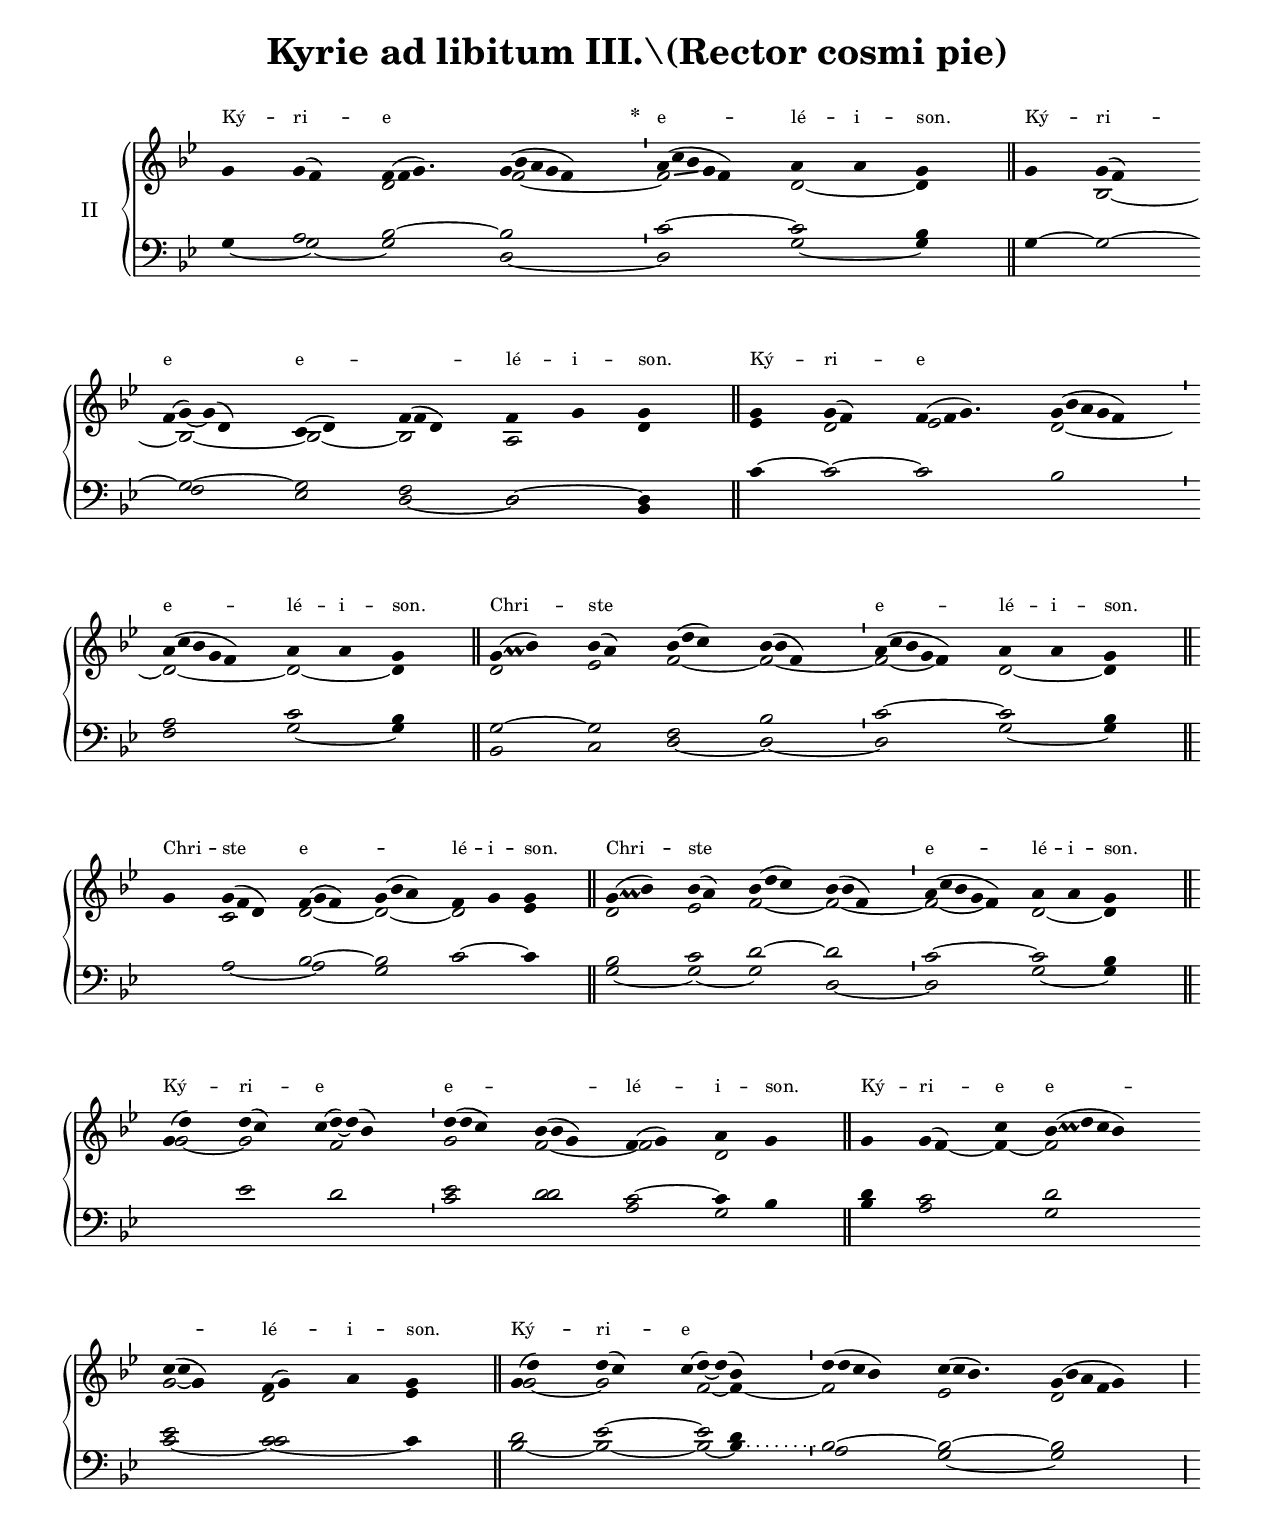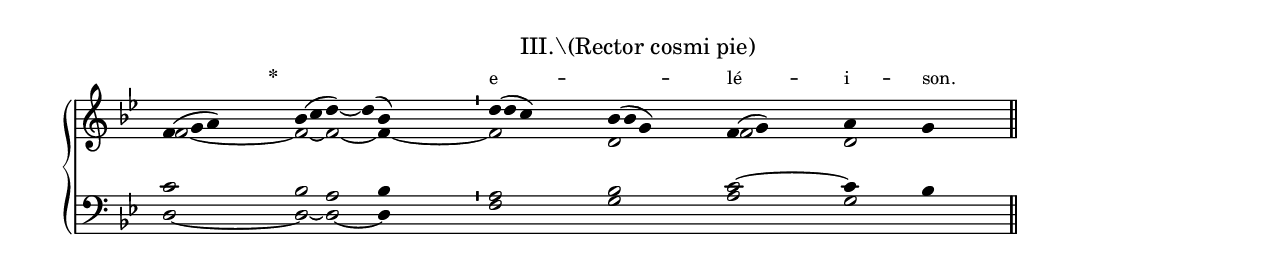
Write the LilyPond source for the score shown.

\version "2.18"
\include "gregorian.ly"
\include "noh2.ily"

%Page reference: page v.127
%(volume.page)

global = {
 \key g \minor
 \cadenzaOn 
 \override Glissando #'thickness = #2.0
}

\header {
  title = \markup \center-column {"Kyrie ad libitum III.\\(Rector cosmi pie)" \vspace #1 }
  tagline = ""
  composer = ""
}

\paper {
 #(include-special-characters)
  oddHeaderMarkup = \markup \fill-line {
    \line {}
    \center-column {
      \on-the-fly #first-page     " "
      \on-the-fly #not-first-page "III. (Rector cosmi pie)"
    }
    \line { \on-the-fly #print-page-number-check-first \fromproperty #'page:page-number-string }
  }
  evenHeaderMarkup = \markup \fill-line {
    \line { \on-the-fly #print-page-number-check-first \fromproperty #'page:page-number-string }
    \center-column { "III.\\(Rector cosmi pie)" }
    \line {}
  }
}

chantText = \lyricmode {
Ký -- ri -- e _ 
\set stanza = " * " e -- lé -- i -- son. 
Ký -- ri -- e e -- _ lé -- i -- son. 
Ký -- ri -- e _ e -- lé -- i -- son. 
Chri -- ste _ _ e -- lé -- i -- son. 
Chri -- ste e -- _ lé -- i -- son. 
Chri -- ste _ _ e -- lé -- i -- son. 
Ký -- ri -- e e -- _ lé -- i -- son. 
Ký -- ri -- e e -- _ lé -- i -- son. 
Ký -- ri -- e _ _ _ _ 
\set stanza = " * " 
_ e -- _ lé -- i -- son. }

chantMusic = {
\tieDown   g'4 g'4 ( f'4) f'4 ( f'4 g'4.)  g'4 ( bes'4 a'4 g'4 f'4) \divisioMinima
 a'4 ( c''4 bes'4 g'4 f'4) a'4 a'4 g'4 \finalis
 g'4 g'4 ( f'4) \forceBreak
 f'4 ( g'4) ~ g'4 ( d'4) c'4 ( d'4) f'4 ( f'4 d'4) f'4 g'4 g'4 \finalis
 g'4 g'4 ( f'4) f'4 ( f'4 g'4.) g'4 ( bes'4 a'4 g'4 f'4) \divisioMinima
 \forceBreak
 a'4 ( c''4 bes'4 g'4 f'4) a'4 a'4 g'4 \finalis
 g'4 ( \quil a' bes'4) bes'4 ( a'4) bes'4 ( d''4 c''4) bes'4 ( bes'4 f'4) \divisioMinima
 a'4 ( c''4 bes'4 g'4 f'4) a'4 a'4 g'4 \finalis
 \forceBreak
 g'4 g'4 ( f'4 d'4) f'4 ( g'4 f'4) g'4 ( bes'4 a'4) f'4 g'4 g'4 \finalis
 g'4 ( \quil a' bes'4) bes'4 ( a'4) bes'4 ( d''4 c''4) bes'4 ( bes'4 f'4) \divisioMinima
 a'4 ( c''4 bes'4 g'4 f'4) a'4 a'4 g'4 \finalis
 \forceBreak
 g'4 ( d''4) d''4 ( c''4) c''4 ( d''4) ~ d''4 ( bes'4) \divisioMinima
 d''4 ( d''4 c''4) bes'4 ( bes'4 g'4) f'4 ( g'4) a'4 g'4 \finalis
 g'4 g'4 ( f'4) c''4 bes'4 ( \quil c'' d''4 c''4 bes'4) \forceBreak
 c''4 ( c''4 g'4) f'4 ( g'4) a'4 g'4 \finalis
 g'4 ( d''4) d''4 ( c''4) c''4 ( d''4) ~ d''4 ( bes'4) \divisioMinima
 d''4 ( d''4 c''4 bes'4) c''4 ( c''4 bes'4.) g'4 ( bes'4 a'4 f'4 g'4) \divisioMaior
 \forceBreak
 f'4 ( g'4 a'4) bes'4 ( c''4 d''4) ~ d''4 ( bes'4) \divisioMinima
 d''4 ( d''4 c''4) bes'4 ( bes'4 g'4) f'4 ( g'4) a'4 g'4 \finalis

}

altoMusic = {
r2*3/2 d'2*7/4 f'2*5/2 ~ \divisioMinima
f'2*3/2 -\tweak Glissando.Y-offset #-0.8 \glissando g'4 f'4 d'2 ~ d'4 \finalis
r4 \set tieWaitForNote = ##t bes2 ~ s4 bes2*3/2 ~ bes2 ~ bes2*3/2 a2 d'4 \finalis
ees'4 d'2 ees'2*7/4 d'2*5/2 ~ \divisioMinima
d'2*5/2 ~ d'2 ~ d'4 \finalis
d'2*3/2 ees'2 f'2*3/2 ~ f'2*3/2 ~ \divisioMinima
f'2*4/2 ~ f'4 d'2 ~ d'4 \finalis
r4 c'2*3/2 d'2*3/2 ~ d'2*3/2 ~ d'2 ees'4 \finalis
d'2*3/2 ees'2 f'2*3/2 ~ f'2*3/2 ~ \divisioMinima
f'2*4/2 ~ f'4 d'2 ~ d'4 \finalis
g'2 ~ g'2*3/2 f'2*3/2 \divisioMinima
g'2*3/2 f'2*3/2 ~ f'2 d'2 \finalis
r2 f'4 ~ f'4 ~ f'2*5/2 g'2 ~ g'4 d'2*3/2 ees'4 \finalis
g'2 ~ g'2*3/2 f'2 ~ f'4 ~ \divisioMinima
f'2*4/2 ees'2*7/4 d'2*5/2 \divisioMaior
f'2*3/2 ~ f'2 ~ f'2 ~ f'4 ~ \divisioMinima
f'2*3/2 d'2*3/2 f'2 d'2 \finalis
}

tenorMusic = {
r4 a2 bes2*7/4 ~ bes2*5/2 \divisioMinima
c'2*5/2 ~ c'2 bes4 \finalis
g4 ~ \set tieWaitForNote = ##t g2 ~ s4 g2*3/2 ~ g2 f2*3/2 d2 ~ d4 \finalis
c'4 ~ c'2 ~ c'2*7/4 bes2*5/2 \divisioMinima
a2*5/2 c'2 bes4 \finalis
g2*3/2 ~ g2 f2*3/2 bes2*3/2 \divisioMinima
c'2*5/2 ~ c'2 bes4 \finalis
r4 r2*3/2 bes2*3/2 ~ bes2*3/2 c'2 ~ c'4 \finalis
bes2*3/2 c'2 d'2*3/2 ~ d'2*3/2 \divisioMinima
c'2*5/2 ~ c'2 bes4 \finalis
r2 ees'2*3/2 d'2*3/2 \divisioMinima
ees'2*3/2 d'2*3/2 c'2 ~ c'4 bes4 \finalis
d'4 c'2*3/2 d'2*5/2 ees'2*3/2 \shiftRight c'2*4/2 \finalis
d'2 ees'2*3/2 ~ ees'2 d'4 \divisioMinima
bes2*4/2 ~ bes2*7/4 ~ bes2*5/2 \divisioMaior
c'2*3/2 bes2 a2 bes4 \divisioMinima
a2*3/2 bes2*3/2 c'2 ~ c'4 bes4 \finalis
}

bassMusic = {
g4 ~ g2 ~ g2*7/4 d2*5/2 ~ \divisioMinima
d2*5/2 g2 ~ g4 \finalis
s2*4/2 f2*3/2 ees2 d2*3/2 ~ d2 bes,4 \finalis
r2*23/4 \divisioMinima
f2*5/2 g2 ~ g4 \finalis
bes,2*3/2 c2 d2*3/2 ~ d2*3/2 ~ \divisioMinima
d2*5/2 g2 ~ g4 \finalis
r4 a2*3/2 ~ a2*3/2 g2*3/2 c'2*3/2 \finalis
g2*3/2 ~ g2 ~ g2*3/2 d2*3/2 ~ \divisioMinima
d2*5/2 g2 ~ g4 \finalis
r2 r2*6/2 \divisioMinima
c'2*3/2 \shiftRight d'2*3/2 a2 g2 \finalis
bes4 a2*3/2 g2*5/2 c'2*3/2 ~ c'2*3/2 ~ c'4 \finalis
bes2 ~ bes2*3/2 ~ bes2 ~ bes4 \divisioMinima
a2*4/2 g2*7/4 ~ g2*5/2 \divisioMaior
d2*3/2 ~ d2 ~ d2 ~ d4 \divisioMinima
f2*3/2 g2*3/2 a2 g2 \finalis
}

voiceLines = {
\voiceLineStyle


s2*146/2
\allowVoiceLineBreak
\voiceLine "down" "down" bes2*1/2 bes2*1/2


}

\score{
  <<
    \new Lyrics
    \new GrandStaff <<
      \set GrandStaff.autoBeaming = ##f
      \set GrandStaff.instrumentName = \markup \center-column {
        "II"
      }
      \new Staff = up <<
        \new Voice = "chant" {
          \voiceOne \global \chantMusic
        }
        \new Voice {
          \voiceTwo \global \altoMusic
        }
      >>

      \new Staff = down <<
        \clef bass
        \new Voice {
          \voiceOne \global \tenorMusic
        }
        \new Voice {
          \voiceTwo \global \bassMusic
        }
	\new Voice {
        \voiceThree \global \voiceLines
        }
      >>
    >>
    \context Lyrics {
      \lyricsto chant {
      \chantText
    }
    }
  >>
  \layout{
  }
  
}
